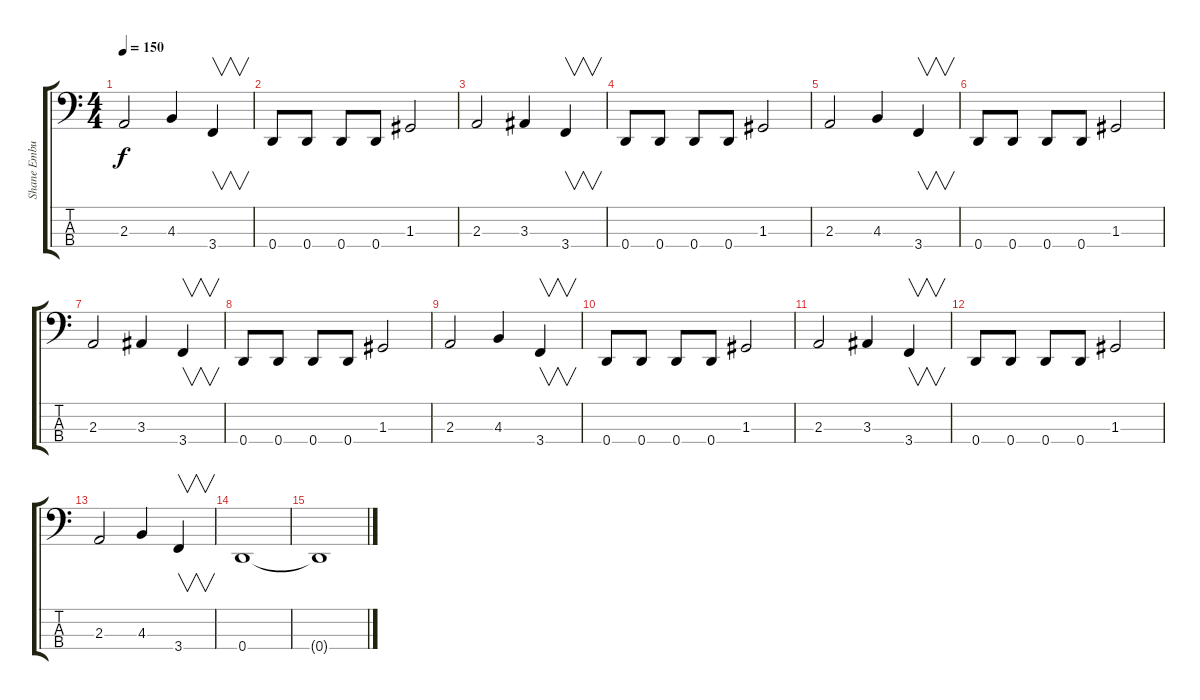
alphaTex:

\track ("Shane Embury" "Shane Embu") {instrument electricbasspick}
\staff {score tabs}
\tuning (F2 C2 G1 D1) {hide}
\ts (4 4)
\tempo 150
\clef f4
\ks c
2.3.2{dy f} 4.3.4 3.4.4{v} |
0.4.8 0.4.8 0.4.8 0.4.8 1.3.2 |
2.3.2 3.3.4 3.4.4{v} |
0.4.8 0.4.8 0.4.8 0.4.8 1.3.2 |
2.3.2 4.3.4 3.4.4{v} |
0.4.8 0.4.8 0.4.8 0.4.8 1.3.2 |
2.3.2 3.3.4 3.4.4{v} |
0.4.8 0.4.8 0.4.8 0.4.8 1.3.2 |
2.3.2 4.3.4 3.4.4{v} |
0.4.8 0.4.8 0.4.8 0.4.8 1.3.2 |
2.3.2 3.3.4 3.4.4{v} |
0.4.8 0.4.8 0.4.8 0.4.8 1.3.2 |
2.3.2 4.3.4 3.4.4{v} |
0.4.1 |
0.4{t}.1
